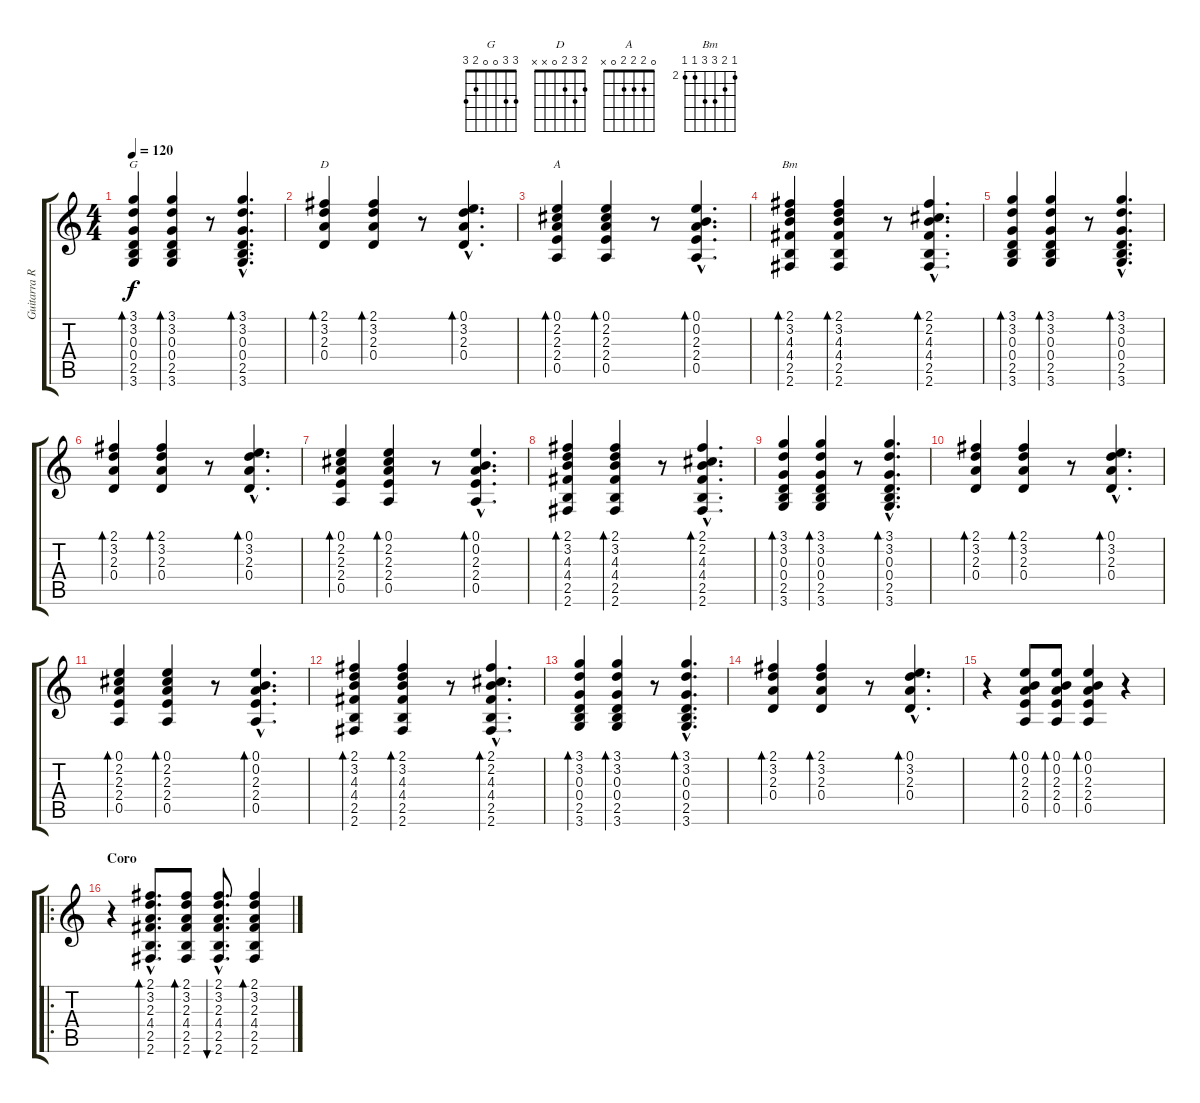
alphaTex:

\track ("Guitarra Ritmica" "Guitarra R") {instrument acousticguitarsteel}
\staff {score tabs}
\tuning (E4 B3 G3 D3 A2 E2) {hide}
\chord ("G" 3 3 0 0 2 3)
\chord ("D" 2 3 2 0 x x)
\chord ("A" 0 2 2 2 0 x)
\chord ("Bm" 2 3 4 4 2 2) {firstfret 2}
\ts (4 4)
\tempo 120
\clef g2
\ks c
(3.1 3.2 0.3 0.4 2.5 3.6).4{bd 30 ch "G" dy f} (3.1 3.2 0.3 0.4 2.5 3.6).4{bd 30} r.8 (3.1{hac} 3.2{hac} 0.3{hac} 0.4{hac} 2.5{hac} 3.6{hac}).4{d bd 30} |
(2.1 3.2 2.3 0.4).4{bd 30 ch "D"} (2.1 3.2 2.3 0.4).4{bd 30} r.8 (0.1{hac} 3.2{hac} 2.3{hac} 0.4{hac}).4{d bd 30} |
(0.1 2.2 2.3 2.4 0.5).4{bd 30 ch "A"} (0.1 2.2 2.3 2.4 0.5).4{bd 30} r.8 (0.1{hac} 0.2{hac} 2.3{hac} 2.4{hac} 0.5{hac}).4{d bd 30} |
(2.1 3.2 4.3 4.4 2.5 2.6).4{bd 30 ch "Bm"} (2.1 3.2 4.3 4.4 2.5 2.6).4{bd 30} r.8 (2.1{hac} 2.2{hac} 4.3{hac} 4.4{hac} 2.5{hac} 2.6{hac}).4{d bd 30} |
(3.1 3.2 0.3 0.4 2.5 3.6).4{bd 30} (3.1 3.2 0.3 0.4 2.5 3.6).4{bd 30} r.8 (3.1{hac} 3.2{hac} 0.3{hac} 0.4{hac} 2.5{hac} 3.6{hac}).4{d bd 30} |
(2.1 3.2 2.3 0.4).4{bd 30} (2.1 3.2 2.3 0.4).4{bd 30} r.8 (0.1{hac} 3.2{hac} 2.3{hac} 0.4{hac}).4{d bd 30} |
(0.1 2.2 2.3 2.4 0.5).4{bd 30} (0.1 2.2 2.3 2.4 0.5).4{bd 30} r.8 (0.1{hac} 0.2{hac} 2.3{hac} 2.4{hac} 0.5{hac}).4{d bd 30} |
(2.1 3.2 4.3 4.4 2.5 2.6).4{bd 30} (2.1 3.2 4.3 4.4 2.5 2.6).4{bd 30} r.8 (2.1{hac} 2.2{hac} 4.3{hac} 4.4{hac} 2.5{hac} 2.6{hac}).4{d bd 30} |
(3.1 3.2 0.3 0.4 2.5 3.6).4{bd 30} (3.1 3.2 0.3 0.4 2.5 3.6).4{bd 30} r.8 (3.1{hac} 3.2{hac} 0.3{hac} 0.4{hac} 2.5{hac} 3.6{hac}).4{d bd 30} |
(2.1 3.2 2.3 0.4).4{bd 30} (2.1 3.2 2.3 0.4).4{bd 30} r.8 (0.1{hac} 3.2{hac} 2.3{hac} 0.4{hac}).4{d bd 30} |
(0.1 2.2 2.3 2.4 0.5).4{bd 30} (0.1 2.2 2.3 2.4 0.5).4{bd 30} r.8 (0.1{hac} 0.2{hac} 2.3{hac} 2.4{hac} 0.5{hac}).4{d bd 30} |
(2.1 3.2 4.3 4.4 2.5 2.6).4{bd 30} (2.1 3.2 4.3 4.4 2.5 2.6).4{bd 30} r.8 (2.1{hac} 2.2{hac} 4.3{hac} 4.4{hac} 2.5{hac} 2.6{hac}).4{d bd 30} |
(3.1 3.2 0.3 0.4 2.5 3.6).4{bd 30} (3.1 3.2 0.3 0.4 2.5 3.6).4{bd 30} r.8 (3.1{hac} 3.2{hac} 0.3{hac} 0.4{hac} 2.5{hac} 3.6{hac}).4{d bd 30} |
(2.1 3.2 2.3 0.4).4{bd 30} (2.1 3.2 2.3 0.4).4{bd 30} r.8 (0.1{hac} 3.2{hac} 2.3{hac} 0.4{hac}).4{d bd 30} |
r.4 (0.1 0.2 2.3 2.4 0.5).8{bd 30} (0.1 0.2 2.3 2.4 0.5).8{bd 30} (0.1 0.2 2.3 2.4 0.5).4{bd 30} r.4 |
\ro
\section ("" "Coro")
r.4 (2.1{hac} 3.2{hac} 2.3{hac} 4.4{hac} 2.5{hac} 2.6{hac}).8{d bd 30} (2.1 3.2 2.3 4.4 2.5 2.6).8{bd 30} (2.1{hac} 3.2{hac} 2.3{hac} 4.4{hac} 2.5{hac} 2.6{hac}).8{d bu 30} (2.1 3.2 2.3 4.4 2.5 2.6).4{bd 30}
